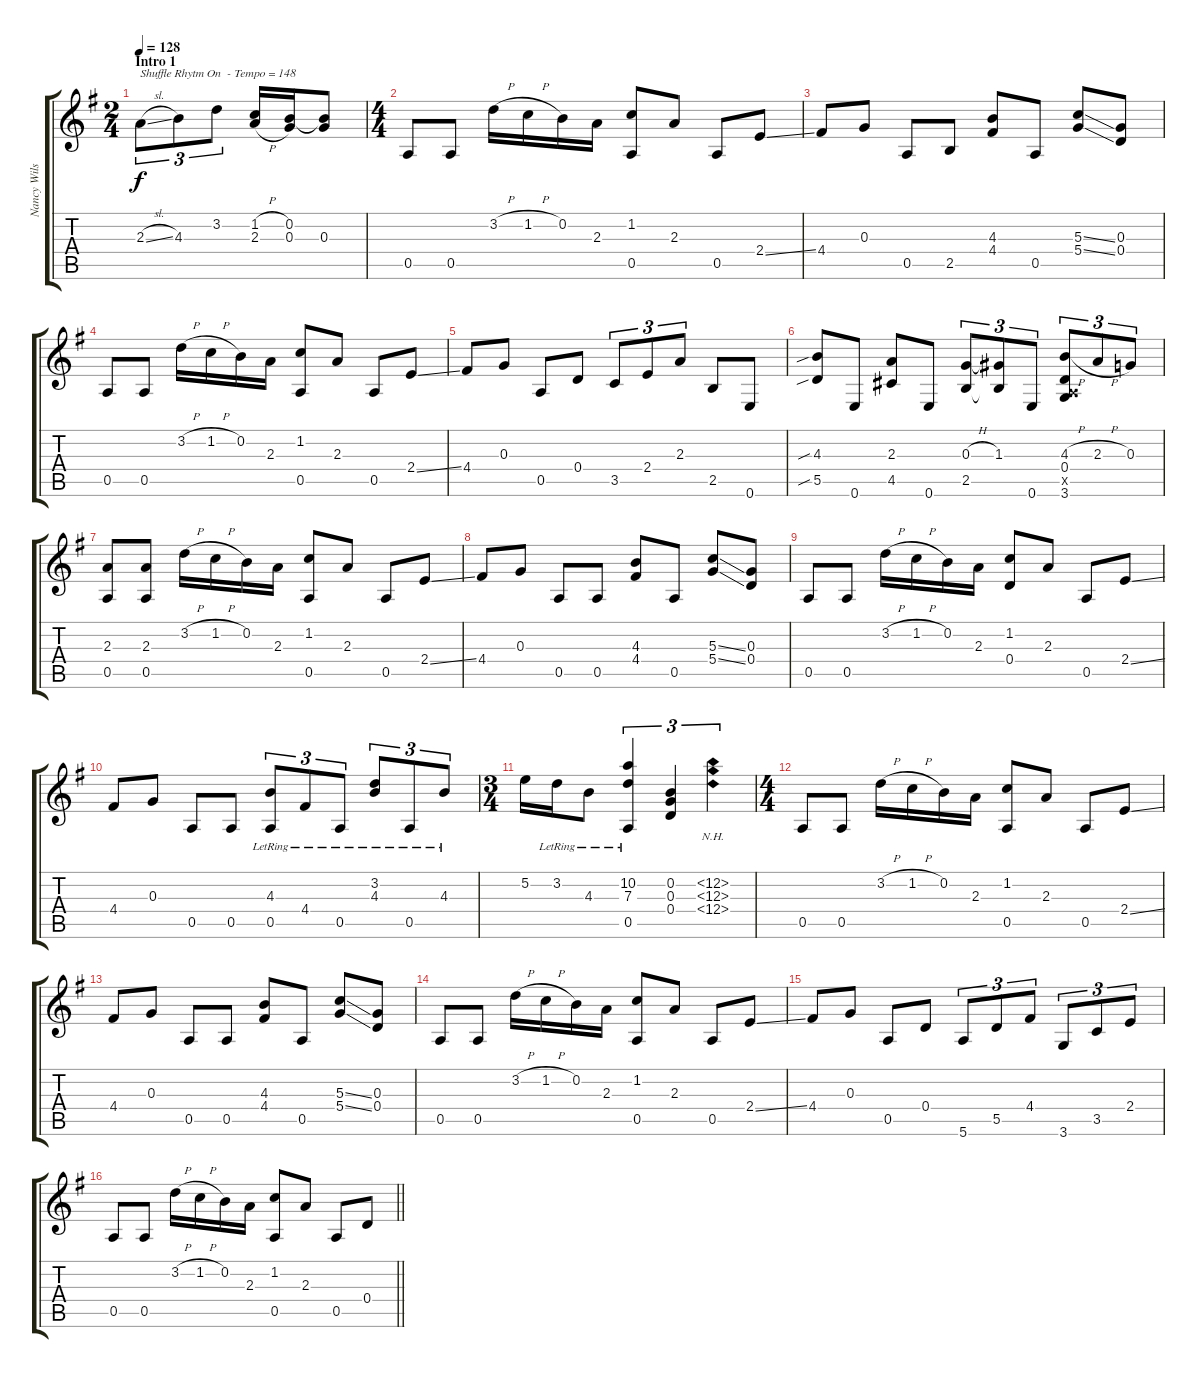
\track ("Nancy Wilson" "Nancy Wils") {instrument acousticguitarsteel}
\staff {score tabs}
\tuning (E4 B3 G3 D3 A2 E2) {hide}
\ts (2 4)
\section ("" "Intro 1")
\tempo 128
\tempo 148
\tempo 128
\clef g2
\ks g
2.3{sl}.8{tu (3 2) txt "Shuffle Rhytm On  - Tempo = 148" dy f volume 0 instrument acousticguitarsteel} 4.3.8{tu (3 2)} 3.2.8{tu (3 2)} (1.2{h} 2.3{h}).16 (0.2 0.3).16 (0.2{t} 0.3).8 |
\ts (4 4)
0.5.8 0.5.8 3.2{h}.16 1.2{h}.16 0.2.16 2.3.16 (1.2 0.5).8 2.3.8 0.5.8 2.4{ss}.8 |
4.4.8 0.3.8 0.5.8 2.5.8 (4.3 4.4).8 0.5.8 (5.3{ss} 5.4{ss}).8 (0.3 0.4).8 |
0.5.8 0.5.8 3.2{h}.16 1.2{h}.16 0.2.16 2.3.16 (1.2 0.5).8 2.3.8 0.5.8 2.4{ss}.8 |
4.4.8 0.3.8 0.5.8 0.4.8 3.5.8{tu (3 2)} 2.4.8{tu (3 2)} 2.3.8{tu (3 2)} 2.5.8 0.6.8 |
(4.3{sib} 5.5{sib}).8 0.6.8 (2.3 4.5).8 0.6.8 (0.3{h} 2.5).8{tu (3 2)} (1.3 2.5{t}).8{tu (3 2)} 0.6.8{tu (3 2)} (4.3{h} 0.4 0.5{x} 3.6).8{tu (3 2)} 2.3{h}.8{tu (3 2)} 0.3.8{tu (3 2)} |
(2.3 0.5).8 (2.3 0.5).8 3.2{h}.16 1.2{h}.16 0.2.16 2.3.16 (1.2 0.5).8 2.3.8 0.5.8 2.4{ss}.8 |
4.4.8 0.3.8 0.5.8 0.5.8 (4.3 4.4).8 0.5.8 (5.3{ss} 5.4{ss}).8 (0.3 0.4).8 |
0.5.8 0.5.8 3.2{h}.16 1.2{h}.16 0.2.16 2.3.16 (1.2 0.4).8 2.3.8 0.5.8 2.4{ss}.8 |
4.4.8 0.3.8 0.5.8 0.5.8 (4.3{lr} 0.5{lr}).8{tu (3 2)} 4.4{lr}.8{tu (3 2)} 0.5{lr}.8{tu (3 2)} (3.2{lr} 4.3{lr}).8{tu (3 2)} 0.5{lr}.8{tu (3 2)} 4.3{lr}.8{tu (3 2)} |
\ts (3 4)
5.2.16 3.2{lr}.16 4.3{lr}.8 (10.2 7.3 0.5{lr}).4{tu (3 2)} (0.2 0.3 0.4).4{tu (3 2)} (12.2{nh} 12.3{nh} 12.4{nh}).4{tu (3 2)} |
\ts (4 4)
0.5.8 0.5.8 3.2{h}.16 1.2{h}.16 0.2.16 2.3.16 (1.2 0.5).8 2.3.8 0.5.8 2.4{ss}.8 |
4.4.8 0.3.8 0.5.8 0.5.8 (4.3 4.4).8 0.5.8 (5.3{ss} 5.4{ss}).8 (0.3 0.4).8 |
0.5.8 0.5.8 3.2{h}.16 1.2{h}.16 0.2.16 2.3.16 (1.2 0.5).8 2.3.8 0.5.8 2.4{ss}.8 |
4.4.8 0.3.8 0.5.8 0.4.8 5.6.8{tu (3 2)} 5.5.8{tu (3 2)} 4.4.8{tu (3 2)} 3.6.8{tu (3 2)} 3.5.8{tu (3 2)} 2.4.8{tu (3 2)} |
\barLineRight lightlight
0.5.8 0.5.8 3.2{h}.16 1.2{h}.16 0.2.16 2.3.16 (1.2 0.5).8 2.3.8 0.5.8 0.4.8
